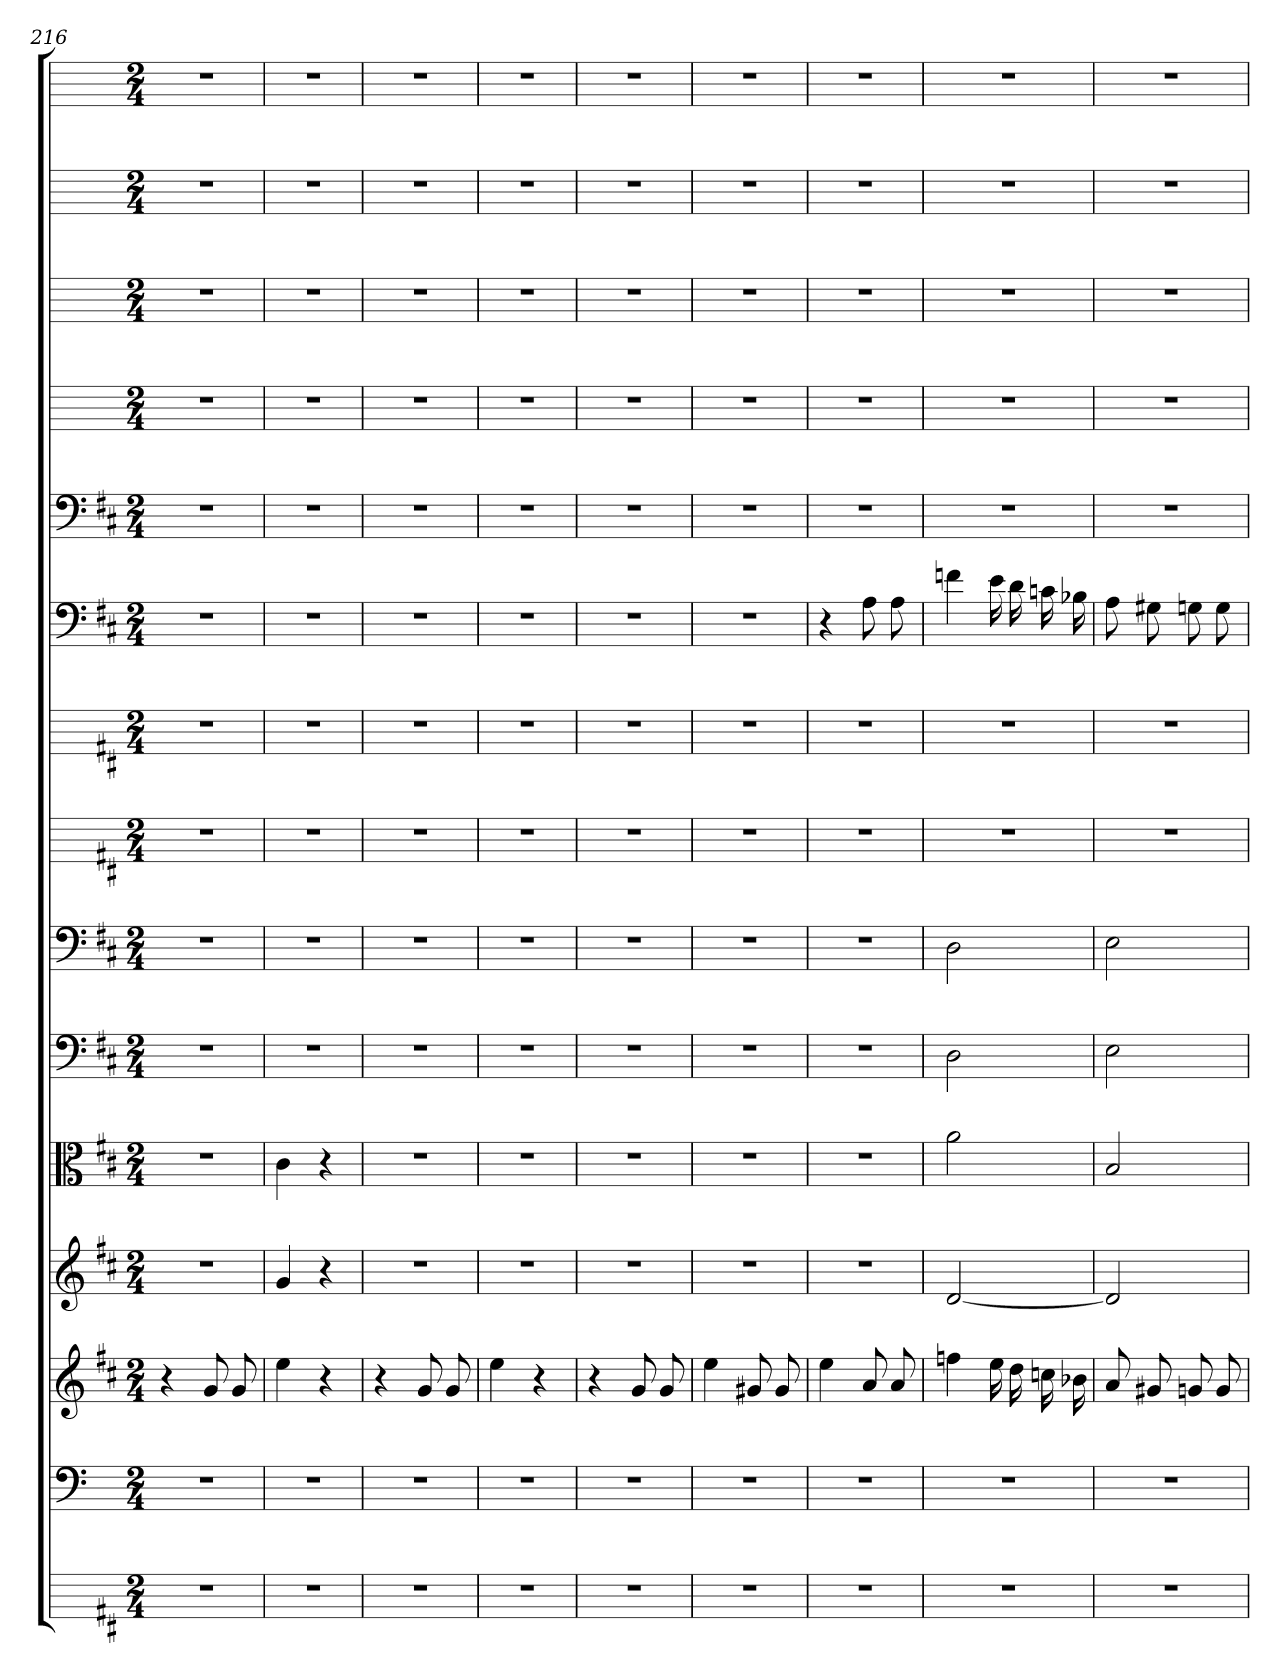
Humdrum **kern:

**kern	**kern	**kern	**kern	**kern	**kern	**kern	**kern	**kern	**kern	**kern	**kern	**kern	**kern	**kern
*part15	*part14	*part13	*part12	*part11	*part10	*part9	*part8	*part7	*part6	*part5	*part4	*part3	*part2	*part1
*staff15	*staff14	*staff13	*staff12	*staff11	*staff10	*staff9	*staff8	*staff7	*staff6	*staff5	*staff4	*staff3	*staff2	*staff1
*	*clefF4	*	*	*clefC3	*clefF4	*clefF4	*	*	*clefF4	*clefF4	*	*	*	*
*k[f#c#]	*k[]	*k[f#c#]	*k[f#c#]	*k[f#c#]	*k[f#c#]	*k[f#c#]	*k[f#c#]	*k[f#c#]	*k[f#c#]	*k[f#c#]	*k[]	*k[]	*k[]	*k[]
*M2/4	*M2/4	*M2/4	*M2/4	*M2/4	*M2/4	*M2/4	*M2/4	*M2/4	*M2/4	*M2/4	*M2/4	*M2/4	*M2/4	*M2/4
=216	=216	=216	=216	=216	=216	=216	=216	=216	=216	=216	=216	=216	=216	=216
2r	2r	4r	2r	2r	2r	2r	2r	2r	2r	2r	2r	2r	2r	2r
.	.	8g	.	.	.	.	.	.	.	.	.	.	.	.
.	.	8g	.	.	.	.	.	.	.	.	.	.	.	.
=217	=217	=217	=217	=217	=217	=217	=217	=217	=217	=217	=217	=217	=217	=217
2r	2r	4ee	4g	4c#	2r	2r	2r	2r	2r	2r	2r	2r	2r	2r
.	.	4r	4r	4r	.	.	.	.	.	.	.	.	.	.
=218	=218	=218	=218	=218	=218	=218	=218	=218	=218	=218	=218	=218	=218	=218
2r	2r	4r	2r	2r	2r	2r	2r	2r	2r	2r	2r	2r	2r	2r
.	.	8g	.	.	.	.	.	.	.	.	.	.	.	.
.	.	8g	.	.	.	.	.	.	.	.	.	.	.	.
=219	=219	=219	=219	=219	=219	=219	=219	=219	=219	=219	=219	=219	=219	=219
2r	2r	4ee	2r	2r	2r	2r	2r	2r	2r	2r	2r	2r	2r	2r
.	.	4r	.	.	.	.	.	.	.	.	.	.	.	.
=220	=220	=220	=220	=220	=220	=220	=220	=220	=220	=220	=220	=220	=220	=220
2r	2r	4r	2r	2r	2r	2r	2r	2r	2r	2r	2r	2r	2r	2r
.	.	8g	.	.	.	.	.	.	.	.	.	.	.	.
.	.	8g	.	.	.	.	.	.	.	.	.	.	.	.
=221	=221	=221	=221	=221	=221	=221	=221	=221	=221	=221	=221	=221	=221	=221
2r	2r	4ee	2r	2r	2r	2r	2r	2r	2r	2r	2r	2r	2r	2r
.	.	8g#X	.	.	.	.	.	.	.	.	.	.	.	.
.	.	8g#	.	.	.	.	.	.	.	.	.	.	.	.
=222	=222	=222	=222	=222	=222	=222	=222	=222	=222	=222	=222	=222	=222	=222
2r	2r	4ee	2r	2r	2r	2r	2r	2r	4r	2r	2r	2r	2r	2r
.	.	8a	.	.	.	.	.	.	8A	.	.	.	.	.
.	.	8a	.	.	.	.	.	.	8A	.	.	.	.	.
=223	=223	=223	=223	=223	=223	=223	=223	=223	=223	=223	=223	=223	=223	=223
2r	2r	4ffn	[2d	2a	2D	2D	2r	2r	4fn	2r	2r	2r	2r	2r
.	.	16ee	.	.	.	.	.	.	16e	.	.	.	.	.
.	.	16dd	.	.	.	.	.	.	16d	.	.	.	.	.
.	.	16ccn	.	.	.	.	.	.	16cn	.	.	.	.	.
.	.	16b-X	.	.	.	.	.	.	16B-X	.	.	.	.	.
=224	=224	=224	=224	=224	=224	=224	=224	=224	=224	=224	=224	=224	=224	=224
2r	2r	8a	2d]	2B	2E	2E	2r	2r	8A	2r	2r	2r	2r	2r
.	.	8g#X	.	.	.	.	.	.	8G#X	.	.	.	.	.
.	.	8gn	.	.	.	.	.	.	8Gn	.	.	.	.	.
.	.	8g	.	.	.	.	.	.	8G	.	.	.	.	.
=	=	=	=	=	=	=	=	=	=	=	=	=	=	=
*-	*-	*-	*-	*-	*-	*-	*-	*-	*-	*-	*-	*-	*-	*-
